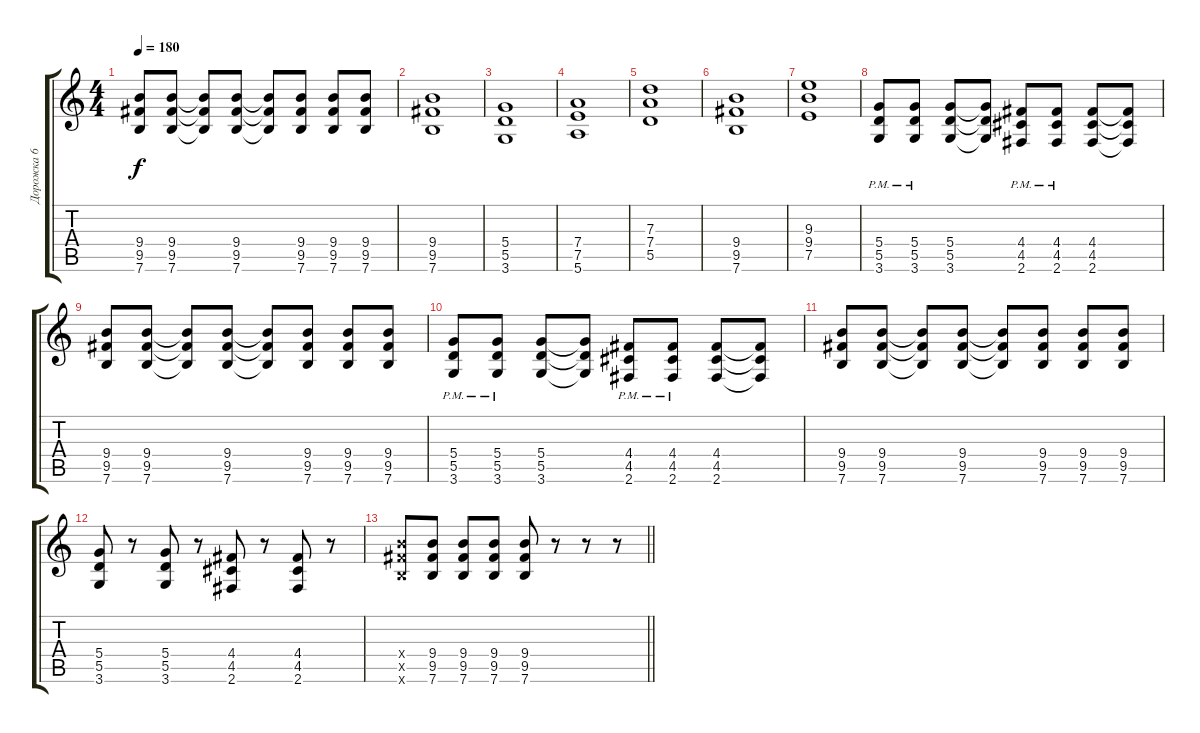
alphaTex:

\track ("Дорожка 6" "Дорожка 6") {instrument distortionguitar}
\staff {score tabs}
\tuning (E4 B3 G3 D3 A2 E2) {hide}
\ts (4 4)
\tempo 180
\clef g2
\ks c
(9.4 9.5 7.6).8{dy f} (9.4 9.5 7.6).8 (9.4{t} 9.5{t} 7.6{t}).8 (9.4 9.5 7.6).8 (9.4{t} 9.5{t} 7.6{t}).8 (9.4 9.5 7.6).8 (9.4 9.5 7.6).8 (9.4 9.5 7.6).8 |
(9.4 9.5 7.6).1 |
(5.4 5.5 3.6).1 |
(7.4 7.5 5.6).1 |
(7.3 7.4 5.5).1 |
(9.4 9.5 7.6).1 |
(9.3 9.4 7.5).1 |
(5.4{pm} 5.5{pm} 3.6{pm}).8 (5.4{pm} 5.5{pm} 3.6{pm}).8 (5.4 5.5 3.6).8 (5.4{t} 5.5{t} 3.6{t}).8 (4.4{pm} 4.5{pm} 2.6{pm}).8 (4.4{pm} 4.5{pm} 2.6{pm}).8 (4.4 4.5 2.6).8 (4.4{t} 4.5{t} 2.6{t}).8 |
(9.4 9.5 7.6).8 (9.4 9.5 7.6).8 (9.4{t} 9.5{t} 7.6{t}).8 (9.4 9.5 7.6).8 (9.4{t} 9.5{t} 7.6{t}).8 (9.4 9.5 7.6).8 (9.4 9.5 7.6).8 (9.4 9.5 7.6).8 |
(5.4{pm} 5.5{pm} 3.6{pm}).8 (5.4{pm} 5.5{pm} 3.6{pm}).8 (5.4 5.5 3.6).8 (5.4{t} 5.5{t} 3.6{t}).8 (4.4{pm} 4.5{pm} 2.6{pm}).8 (4.4{pm} 4.5{pm} 2.6{pm}).8 (4.4 4.5 2.6).8 (4.4{t} 4.5{t} 2.6{t}).8 |
(9.4 9.5 7.6).8 (9.4 9.5 7.6).8 (9.4{t} 9.5{t} 7.6{t}).8 (9.4 9.5 7.6).8 (9.4{t} 9.5{t} 7.6{t}).8 (9.4 9.5 7.6).8 (9.4 9.5 7.6).8 (9.4 9.5 7.6).8 |
(5.4 5.5 3.6).8 r.8 (5.4 5.5 3.6).8 r.8 (4.4 4.5 2.6).8 r.8 (4.4 4.5 2.6).8 r.8 |
\barLineRight lightlight
(9.4{x} 9.5{x} 7.6{x}).8 (9.4 9.5 7.6).8 (9.4 9.5 7.6).8 (9.4 9.5 7.6).8 (9.4 9.5 7.6).8 r.8 r.8 r.8
